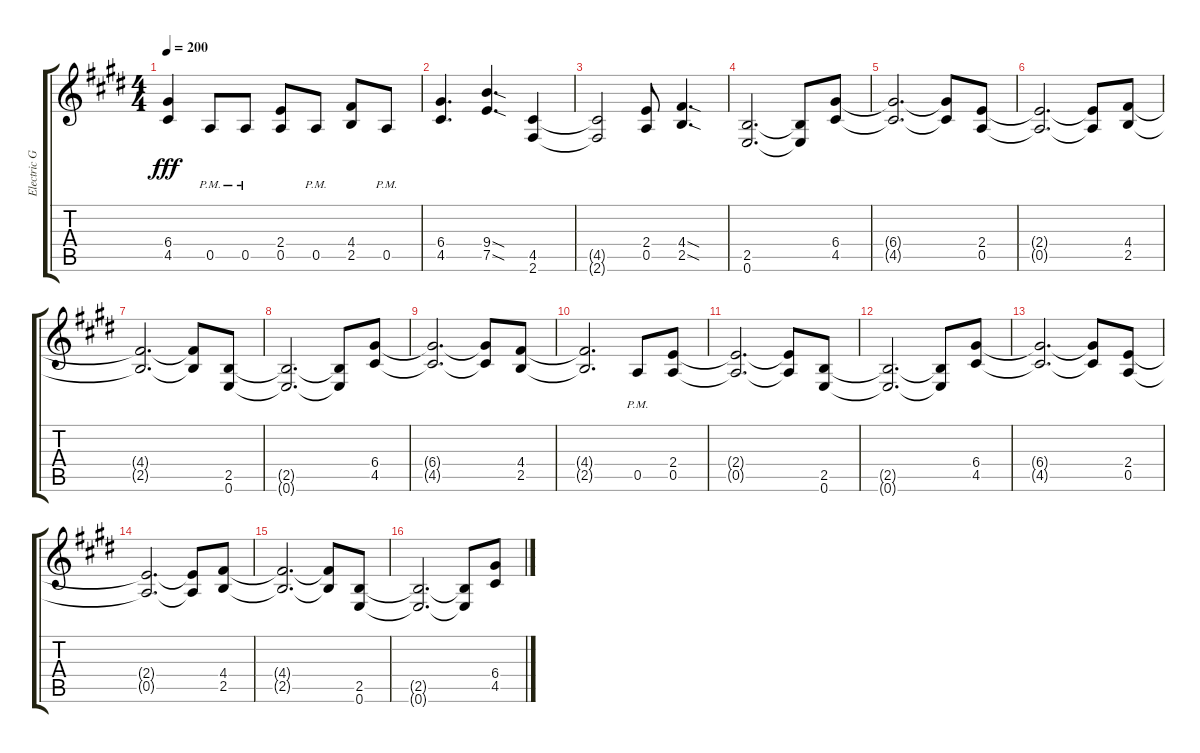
\track ("Electric Guitar" "Electric G") {instrument distortionguitar}
\staff {score tabs}
\tuning (E4 B3 G3 D3 A2 E2) {hide}
\ts (4 4)
\tempo 200
\clef g2
\ks c#minor
(6.4{t} 4.5{t}).4{dy fff} 0.5{pm}.8 0.5{pm}.8 (2.4 0.5).8 0.5{pm}.8 (4.4 2.5).8 0.5{pm}.8 |
(6.4 4.5).4{d} (9.4{sod} 7.5{sod}).4{d} (4.5 2.6).4 |
(4.5{t} 2.6{t}).2 (2.4 0.5).8 (4.4{sod} 2.5{sod}).4{d} |
(2.5 0.6).2{d} (2.5{t} 0.6{t}).8 (6.4 4.5).8 |
(6.4{t} 4.5{t}).2{d} (6.4{t} 4.5{t}).8 (2.4 0.5).8 |
(2.4{t} 0.5{t}).2{d} (2.4{t} 0.5{t}).8 (4.4 2.5).8 |
(4.4{t} 2.5{t}).2{d} (4.4{t} 2.5{t}).8 (2.5 0.6).8 |
(2.5{t} 0.6{t}).2{d} (2.5{t} 0.6{t}).8 (6.4 4.5).8 |
(6.4{t} 4.5{t}).2{d} (6.4{t} 4.5{t}).8 (4.4 2.5).8 |
(4.4{t} 2.5{t}).2{d} 0.5{pm}.8 (2.4 0.5).8 |
(2.4{t} 0.5{t}).2{d} (2.4{t} 0.5{t}).8 (2.5 0.6).8 |
(2.5{t} 0.6{t}).2{d} (2.5{t} 0.6{t}).8 (6.4 4.5).8 |
(6.4{t} 4.5{t}).2{d} (6.4{t} 4.5{t}).8 (2.4 0.5).8 |
(2.4{t} 0.5{t}).2{d} (2.4{t} 0.5{t}).8 (4.4 2.5).8 |
(4.4{t} 2.5{t}).2{d} (4.4{t} 2.5{t}).8 (2.5 0.6).8 |
(2.5{t} 0.6{t}).2{d} (2.5{t} 0.6{t}).8 (6.4 4.5).8
